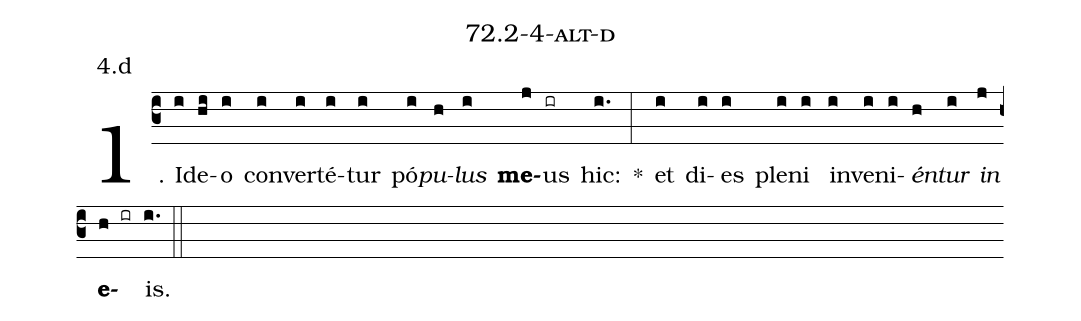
name: 72.2-4-alt-d;
annotation: 4.d;
%%
(c3)1. Id(i)e(hi)o(i) con(i)ver(i)té(i)tur(i) pó(i)<i>pu</i>(h)<i>lus</i>(i) <b>me</b>(j)us(ir) hic:(i.) *(:) et(i) di(i)es(i) ple(i)ni(i) in(i)ve(i)ni(i)<i>én</i>(h)<i>tur</i>(i) <i>in</i>(j) <b>e</b>(h ir)is.(i.) (::)


%E(i) u(h) o(i) u(j) a(h) e.(i.) (::)
